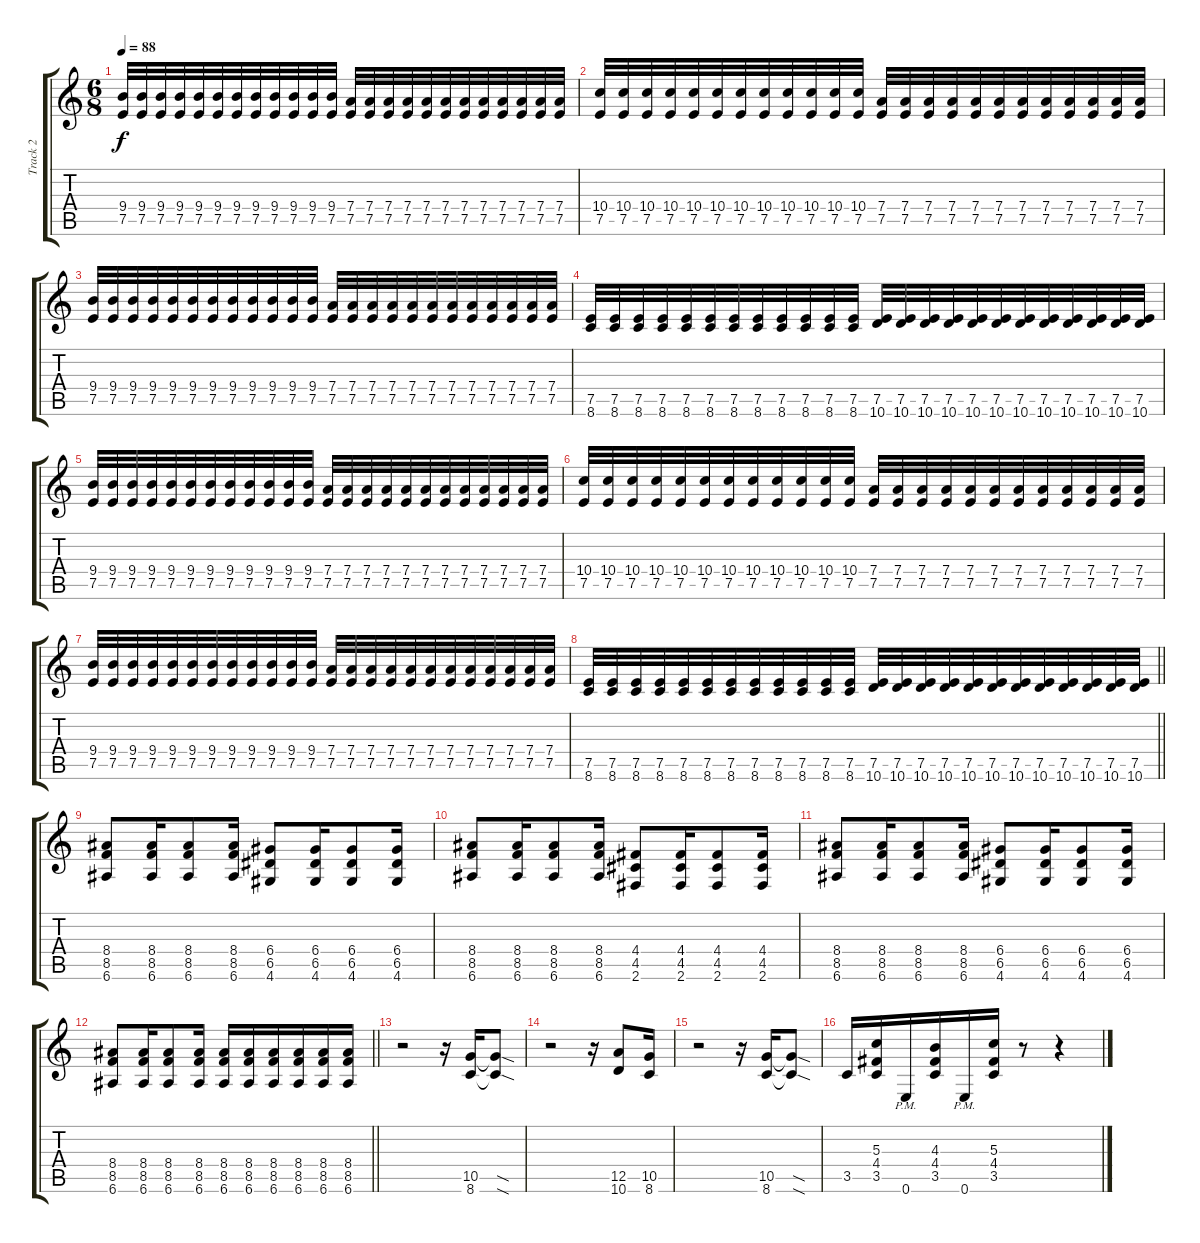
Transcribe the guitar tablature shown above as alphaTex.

\track ("Track 2" "Track 2") {instrument distortionguitar}
\staff {score tabs}
\tuning (E4 B3 G3 D3 A2 E2) {hide}
\ts (6 8)
\tempo 88
\clef g2
\ks c
(9.4 7.5).32{dy f} (9.4 7.5).32 (9.4 7.5).32 (9.4 7.5).32 (9.4 7.5).32 (9.4 7.5).32 (9.4 7.5).32 (9.4 7.5).32 (9.4 7.5).32 (9.4 7.5).32 (9.4 7.5).32 (9.4 7.5).32 (7.4 7.5).32 (7.4 7.5).32 (7.4 7.5).32 (7.4 7.5).32 (7.4 7.5).32 (7.4 7.5).32 (7.4 7.5).32 (7.4 7.5).32 (7.4 7.5).32 (7.4 7.5).32 (7.4 7.5).32 (7.4 7.5).32 |
(10.4 7.5).32 (10.4 7.5).32 (10.4 7.5).32 (10.4 7.5).32 (10.4 7.5).32 (10.4 7.5).32 (10.4 7.5).32 (10.4 7.5).32 (10.4 7.5).32 (10.4 7.5).32 (10.4 7.5).32 (10.4 7.5).32 (7.4 7.5).32 (7.4 7.5).32 (7.4 7.5).32 (7.4 7.5).32 (7.4 7.5).32 (7.4 7.5).32 (7.4 7.5).32 (7.4 7.5).32 (7.4 7.5).32 (7.4 7.5).32 (7.4 7.5).32 (7.4 7.5).32 |
(9.4 7.5).32 (9.4 7.5).32 (9.4 7.5).32 (9.4 7.5).32 (9.4 7.5).32 (9.4 7.5).32 (9.4 7.5).32 (9.4 7.5).32 (9.4 7.5).32 (9.4 7.5).32 (9.4 7.5).32 (9.4 7.5).32 (7.4 7.5).32 (7.4 7.5).32 (7.4 7.5).32 (7.4 7.5).32 (7.4 7.5).32 (7.4 7.5).32 (7.4 7.5).32 (7.4 7.5).32 (7.4 7.5).32 (7.4 7.5).32 (7.4 7.5).32 (7.4 7.5).32 |
(7.5 8.6).32 (7.5 8.6).32 (7.5 8.6).32 (7.5 8.6).32 (7.5 8.6).32 (7.5 8.6).32 (7.5 8.6).32 (7.5 8.6).32 (7.5 8.6).32 (7.5 8.6).32 (7.5 8.6).32 (7.5 8.6).32 (7.5 10.6).32 (7.5 10.6).32 (7.5 10.6).32 (7.5 10.6).32 (7.5 10.6).32 (7.5 10.6).32 (7.5 10.6).32 (7.5 10.6).32 (7.5 10.6).32 (7.5 10.6).32 (7.5 10.6).32 (7.5 10.6).32 |
(9.4 7.5).32 (9.4 7.5).32 (9.4 7.5).32 (9.4 7.5).32 (9.4 7.5).32 (9.4 7.5).32 (9.4 7.5).32 (9.4 7.5).32 (9.4 7.5).32 (9.4 7.5).32 (9.4 7.5).32 (9.4 7.5).32 (7.4 7.5).32 (7.4 7.5).32 (7.4 7.5).32 (7.4 7.5).32 (7.4 7.5).32 (7.4 7.5).32 (7.4 7.5).32 (7.4 7.5).32 (7.4 7.5).32 (7.4 7.5).32 (7.4 7.5).32 (7.4 7.5).32 |
(10.4 7.5).32 (10.4 7.5).32 (10.4 7.5).32 (10.4 7.5).32 (10.4 7.5).32 (10.4 7.5).32 (10.4 7.5).32 (10.4 7.5).32 (10.4 7.5).32 (10.4 7.5).32 (10.4 7.5).32 (10.4 7.5).32 (7.4 7.5).32 (7.4 7.5).32 (7.4 7.5).32 (7.4 7.5).32 (7.4 7.5).32 (7.4 7.5).32 (7.4 7.5).32 (7.4 7.5).32 (7.4 7.5).32 (7.4 7.5).32 (7.4 7.5).32 (7.4 7.5).32 |
(9.4 7.5).32 (9.4 7.5).32 (9.4 7.5).32 (9.4 7.5).32 (9.4 7.5).32 (9.4 7.5).32 (9.4 7.5).32 (9.4 7.5).32 (9.4 7.5).32 (9.4 7.5).32 (9.4 7.5).32 (9.4 7.5).32 (7.4 7.5).32 (7.4 7.5).32 (7.4 7.5).32 (7.4 7.5).32 (7.4 7.5).32 (7.4 7.5).32 (7.4 7.5).32 (7.4 7.5).32 (7.4 7.5).32 (7.4 7.5).32 (7.4 7.5).32 (7.4 7.5).32 |
\barLineRight lightlight
(7.5 8.6).32 (7.5 8.6).32 (7.5 8.6).32 (7.5 8.6).32 (7.5 8.6).32 (7.5 8.6).32 (7.5 8.6).32 (7.5 8.6).32 (7.5 8.6).32 (7.5 8.6).32 (7.5 8.6).32 (7.5 8.6).32 (7.5 10.6).32 (7.5 10.6).32 (7.5 10.6).32 (7.5 10.6).32 (7.5 10.6).32 (7.5 10.6).32 (7.5 10.6).32 (7.5 10.6).32 (7.5 10.6).32 (7.5 10.6).32 (7.5 10.6).32 (7.5 10.6).32 |
(8.4 8.5 6.6).8 (8.4 8.5 6.6).16 (8.4 8.5 6.6).8 (8.4 8.5 6.6).16 (6.4 6.5 4.6).8 (6.4 6.5 4.6).16 (6.4 6.5 4.6).8 (6.4 6.5 4.6).16 |
(8.4 8.5 6.6).8 (8.4 8.5 6.6).16 (8.4 8.5 6.6).8 (8.4 8.5 6.6).16 (4.4 4.5 2.6).8 (4.4 4.5 2.6).16 (4.4 4.5 2.6).8 (4.4 4.5 2.6).16 |
(8.4 8.5 6.6).8 (8.4 8.5 6.6).16 (8.4 8.5 6.6).8 (8.4 8.5 6.6).16 (6.4 6.5 4.6).8 (6.4 6.5 4.6).16 (6.4 6.5 4.6).8 (6.4 6.5 4.6).16 |
\barLineRight lightlight
(8.4 8.5 6.6).8 (8.4 8.5 6.6).16 (8.4 8.5 6.6).8 (8.4 8.5 6.6).16 (8.4 8.5 6.6).16 (8.4 8.5 6.6).16 (8.4 8.5 6.6).16 (8.4 8.5 6.6).16 (8.4 8.5 6.6).16 (8.4 8.5 6.6).16 |
r.2{volume 16} r.16 (10.5 8.6).16 (10.5{sod t} 8.6{sod t}).8 |
r.2 r.16 (12.5 10.6).8 (10.5 8.6).16 |
r.2 r.16 (10.5 8.6).16 (10.5{sod t} 8.6{sod t}).8 |
3.5.16 (5.3 4.4 3.5).16 0.6{pm}.16 (4.3 4.4 3.5).16 0.6{pm}.16 (5.3 4.4 3.5).16 r.8 r.4
